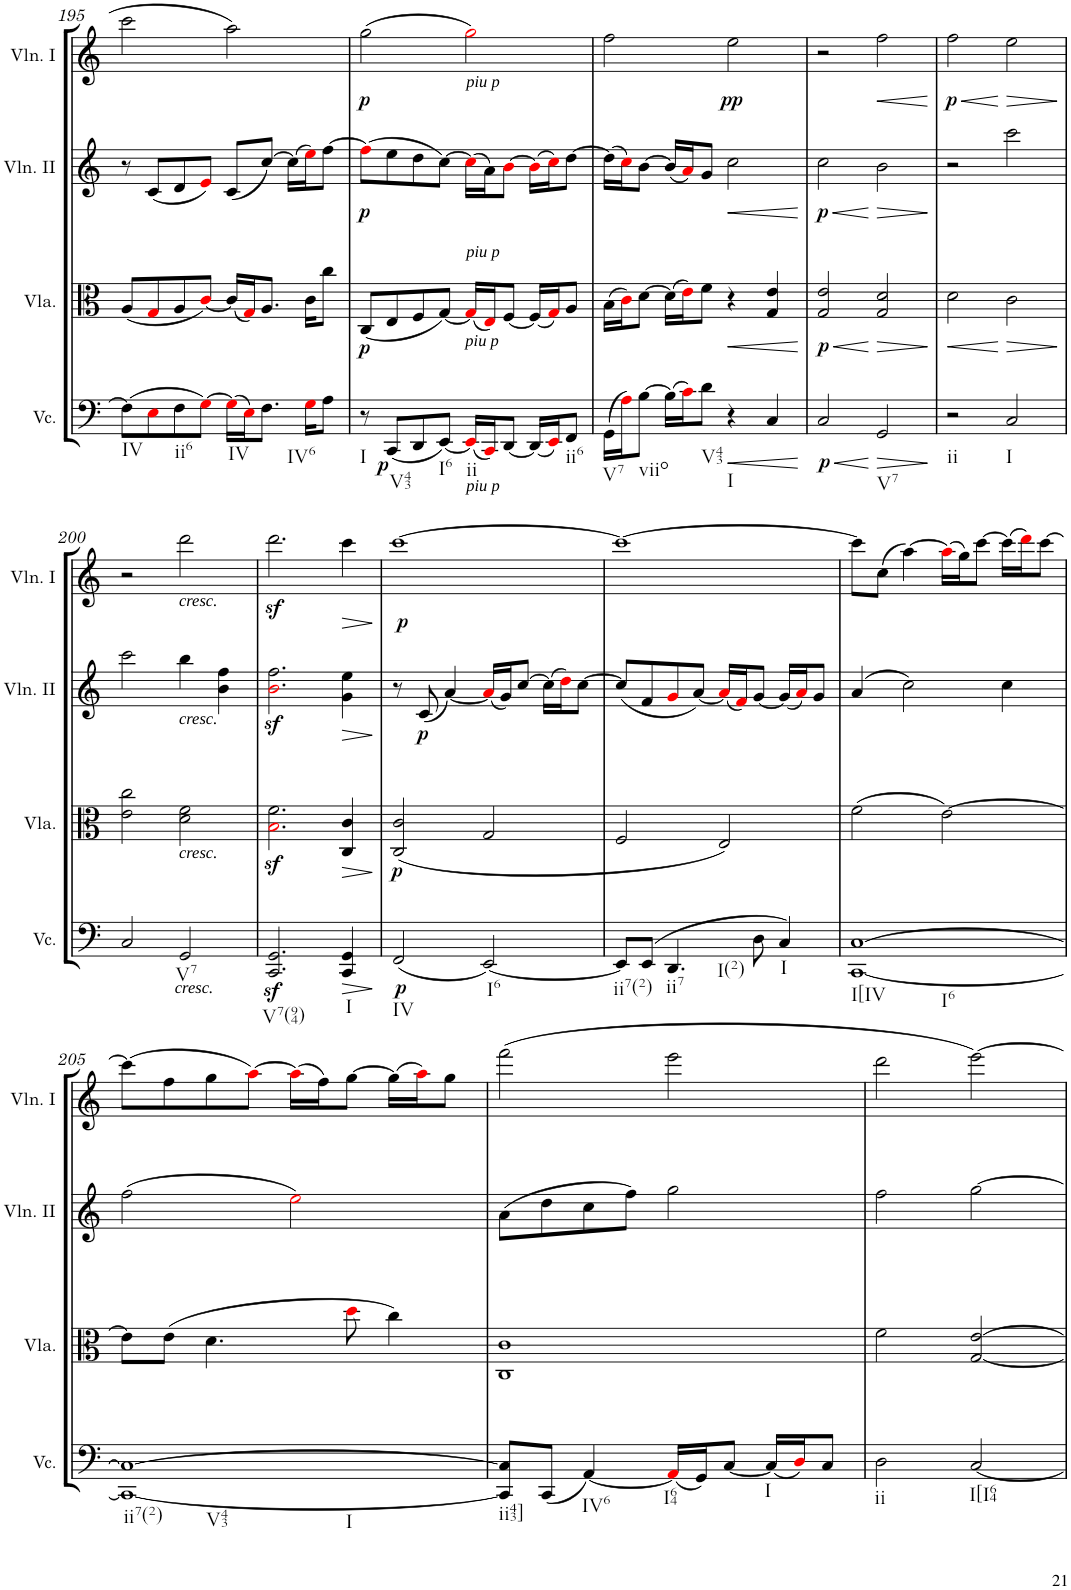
**kern	**dynam	**kern	**dynam	**kern	**dynam	**kern	**dynam
*part4	*part4	*part3	*part3	*part2	*part2	*part1	*part1
*staff4	*staff4	*staff3	*staff3	*staff2	*staff2	*staff1	*staff1
*I"Violoncello	*	*I"Viola	*	*I"Violin II	*	*I"Violin I	*
*I'Vc.	*	*I'Vla.	*	*I'Vln. II	*	*I'Vln. I	*
!!LO:PB:g=z
*clefC4	*	*clefC3	*	*clefG2	*	*clefG2	*
*k[]	*	*k[]	*	*k[]	*	*k[]	*
*M4/4	*	*M4/4	*	*M4/4	*	*M4/4	*
*met(c)	*	*met(c)	*	*met(c)	*	*met(c)	*
=195	=195	=195	=195	=195	=195	=195	=195
!LO:TX:b:t=IV	!	!	!	!	!	!	!
(8F\L]	.	(8A/L	.	8r	.	2ccc\	.
8Ei\	.	8Gi/	.	(8c/L	.	.	.
!LO:TX:b:t=ii6	!	!	!	!	!	!	!
8F\	.	8A/	.	8d/	.	.	.
[8Gi\J)	.	[8ci/J)	.	8ei/J)	.	.	.
!LO:TX:b:t=IV	!	!	!	!	!	!	!
(16Gi\LL]	.	(16c/LL]	.	(8c/L	.	2aa\	.
16Ei\J)	.	16Gi/J)	.	.	.	.	.
!LO:TX:b:t=IV6	!	!	!	!	!	!	!
8.F\J	.	8.A/J	.	[8cc/J)	.	.	.
.	.	.	.	(16cc\LL]	.	.	.
16Gi\KL	.	16c\KL	.	16eei\J)	.	.	.
8A\J	.	8cc\J	.	[8ff\J	.	.	.
=196	=196	=196	=196	=196	=196	=196	=196
!LO:TX:b:t=I	!	!	!	!	!	!	!
!	!	!	!LO:DY:b	!	!LO:DY:b	!	!LO:DY:b
8r	.	(8C/L	p	(8ffi\L]	p	(2gg\	p
!	!LO:DY:b	!	!	!	!	!	!
(8CC/L	p	8E/	.	8ee\	.	.	.
!LO:TX:b:t=V43	!	!	!	!	!	!	!
8DD/	.	8F/	.	8dd\	.	.	.
!LO:TX:b:t=I6	!	!	!	!	!	!	!
[8EE/J)	.	[8G/J)	.	[8cc\J)	.	.	.
!	!	!	!	!	!	!LO:TX:b:i:t=piu p	!
!	!	!LO:TX:a:i:t=piu p	!	!	!	!	!
!	!	!LO:TX:b:i:t=piu p	!	!	!	!	!
!LO:TX:b:i:t=piu p	!	!	!	!	!	!	!
!LO:TX:b:t=ii	!	!	!	!	!	!	!
(16EEi/LL]	.	(16Gi/LL]	.	(16cci\LL]	.	2ggi\)	.
16CCi/J)	.	16Ei/J)	.	16a\J)	.	.	.
[8DD/J	.	[8F/J	.	[8bi\J	.	.	.
(16DD/LL]	.	(16F/LL]	.	(16bi\LL]	.	.	.
16EEi/J)	.	16Gi/J)	.	16cci\J)	.	.	.
!LO:TX:b:t=ii6	!	!	!	!	!	!	!
8FF/J	.	8A/J	.	[8dd\J	.	.	.
=197	=197	=197	=197	=197	=197	=197	=197
!LO:TX:b:t=V7	!	!	!	!	!	!	!
(16GG\LL	.	(16B\LL	.	(16dd\LL]	.	2ff\	.
16Ai\J)	.	16ci\J)	.	16cci\J)	.	.	.
!LO:TX:b:t=viio	!	!	!	!	!	!	!
[8B\J	.	[8d\J	.	[8b\J	.	.	.
(16B\LL]	.	(16d\LL]	.	(16b/LL]	.	.	.
16ci\J)	.	16ei\J)	.	16ai/J)	.	.	.
!LO:TX:b:t=V43	!	!	!	!	!	!	!
8d\J	.	8f\J	.	8g/J	.	.	.
!LO:TX:b:t=I	!	!	!	!	!	!	!
!	!LO:HP:b	!	!LO:HP:b	!	!LO:HP:b	!	!LO:DY:b
4r	<	4r	<	2cc\	<	2ee\	pp
4C/	.	4G/ 4e/	.	.	.	.	.
.	[	.	[	.	[	.	.
=198	=198	=198	=198	=198	=198	=198	=198
!	!LO:HP:b	!	!LO:HP:b	!	!LO:HP:b	!	!
!	!LO:DY:n=1:b	!	!LO:DY:n=1:b	!	!LO:DY:n=1:b	!	!
2C/	< p	2G/ 2e/	< p	2cc\	< p	2r	.
!LO:TX:b:t=V7	!	!	!	!	!	!	!
!	!LO:HP:n=1:b	!	!LO:HP:n=1:b	!	!LO:HP:n=1:b	!	!LO:HP:b
2GG/	[ >	2G/ 2d/	[ >	2b\	[ >	2ff\	<
.	]	.	]	.	]	.	[
=199	=199	=199	=199	=199	=199	=199	=199
!LO:TX:b:t=ii	!	!	!	!	!	!	!
!	!	!	!LO:HP:b	!	!	!	!LO:HP:b
!	!	!	!	!	!	!	!LO:DY:n=1:b
2r	.	2d\	<	2r	.	2ff\	< p
!LO:TX:b:t=I	!	!	!	!	!	!	!
!	!	!	!LO:HP:n=1:b	!	!	!	!LO:HP:n=1:b
2C/	.	2c\	[ >	2ccc\	.	2ee\	[ >
.	.	.	]	.	.	.	]
!!LO:LB:g=z
=200	=200	=200	=200	=200	=200	=200	=200
2C/	.	2e\ 2cc\	.	2ccc\	.	2r	.
!	!	!	!	!	!	!LO:TX:b:i:t=cresc.	!
!	!	!	!	!LO:TX:b:i:t=cresc.	!	!	!
!	!	!LO:TX:b:i:t=cresc.	!	!	!	!	!
!LO:TX:b:i:t=cresc.	!	!	!	!	!	!	!
!LO:TX:b:t=V7	!	!	!	!	!	!	!
2GG/	.	2d\ 2f\	.	4bb\	.	2ddd\	.
.	.	.	.	4b\ 4ff\	.	.	.
=201	=201	=201	=201	=201	=201	=201	=201
!LO:TX:b:t=V7(94)	!	!	!	!	!	!	!
2.CC/z< 2.GG/z<	.	2.Bi\z< 2.f\z<	.	2.bi\z< 2.ff\z<	.	2.dddz<\	.
!LO:TX:b:t=I	!	!	!	!	!	!	!
!	!LO:HP:b	!	!LO:HP:b	!	!LO:HP:b	!	!LO:HP:b
4CC/ 4GG/	>	4C/ 4c/	>	4g\ 4ee\	>	4ccc\	>
.	]	.	]	.	]	.	]
=202	=202	=202	=202	=202	=202	=202	=202
!LO:TX:b:t=IV	!	!	!	!	!	!	!
!	!LO:DY:b	!	!LO:DY:b	!	!	!	!LO:DY:b
(2FF/	p	(2C/ 2c/	p	8r	.	[1ccc	p
!	!	!	!	!	!LO:DY:b	!	!
.	.	.	.	(8c/	p	.	.
.	.	.	.	[4a/)	.	.	.
!LO:TX:b:t=I6	!	!	!	!	!	!	!
[2EE/)	.	2G/	.	(16ai/LL]	.	.	.
.	.	.	.	16g/J)	.	.	.
.	.	.	.	[8cc/J	.	.	.
.	.	.	.	(16cc\LL]	.	.	.
.	.	.	.	16ddi\J)	.	.	.
.	.	.	.	[8cc\J	.	.	.
=203	=203	=203	=203	=203	=203	=203	=203
!LO:TX:b:t=ii7(2)	!	!	!	!	!	!	!
8EE/L]	.	2F/	.	(8cc/L]	.	1ccc_	.
(8EE/J	.	.	.	8f/	.	.	.
!LO:TX:b:t=ii7	!	!	!	!	!	!	!
!LO:TX:b:t=I(2)	!	!	!	!	!	!	!
4.DD/	.	.	.	8gi/	.	.	.
.	.	.	.	[8a/J)	.	.	.
.	.	2E/)	.	(16ai/LL]	.	.	.
.	.	.	.	16fi/J)	.	.	.
8D\	.	.	.	[8g/J	.	.	.
!LO:TX:b:t=I	!	!	!	!	!	!	!
4C/)	.	.	.	(16g/LL]	.	.	.
.	.	.	.	16ai/J)	.	.	.
.	.	.	.	8g/J	.	.	.
=204	=204	=204	=204	=204	=204	=204	=204
!LO:TX:b:t=I[IV	!	!	!	!	!	!	!
!LO:TX:b:t=I6	!	!	!	!	!	!	!
[1CC [1C	.	(2f\	.	(4a/	.	8ccc\L]	.
.	.	.	.	.	.	(8cc\J	.
.	.	.	.	2cc\)	.	[4aa\)	.
.	.	[2e\)	.	.	.	(16aai\LL]	.
.	.	.	.	.	.	16gg\J)	.
.	.	.	.	.	.	[8ccc\J	.
.	.	.	.	4cc\	.	(16ccc\LL]	.
.	.	.	.	.	.	16dddi\J)	.
.	.	.	.	.	.	[8ccc\J	.
!!LO:LB:g=z
=205	=205	=205	=205	=205	=205	=205	=205
!LO:TX:b:t=ii7(2)	!	!	!	!	!	!	!
!LO:TX:b:t=V43	!	!	!	!	!	!	!
!LO:TX:b:t=I	!	!	!	!	!	!	!
1CC_ 1C_	.	8e\L]	.	(2ff\	.	(8ccc\L]	.
.	.	(8e\J	.	.	.	8ff\	.
.	.	4.d\	.	.	.	8gg\	.
.	.	.	.	.	.	[8aai\J)	.
.	.	.	.	2eei\)	.	(16aai\LL]	.
.	.	.	.	.	.	16ff\J)	.
.	.	8ddi\	.	.	.	[8gg\J	.
.	.	4cc\)	.	.	.	(16gg\LL]	.
.	.	.	.	.	.	16aai\J)	.
.	.	.	.	.	.	8gg\J	.
=206	=206	=206	=206	=206	=206	=206	=206
!LO:TX:b:t=ii43]	!	!	!	!	!	!	!
8CC/] 8C/]L	.	1C 1c	.	(8a\L	.	(2fff\	.
(8CC/J	.	.	.	8dd\	.	.	.
!LO:TX:b:t=IV6	!	!	!	!	!	!	!
[4AA/)	.	.	.	8cc\	.	.	.
.	.	.	.	8ff\J)	.	.	.
!LO:TX:b:t=I64	!	!	!	!	!	!	!
(16AAi/LL]	.	.	.	2gg\	.	2eee\	.
16GG/J)	.	.	.	.	.	.	.
[8C/J	.	.	.	.	.	.	.
!LO:TX:b:t=I	!	!	!	!	!	!	!
(16C/LL]	.	.	.	.	.	.	.
16Di/J)	.	.	.	.	.	.	.
8C/J	.	.	.	.	.	.	.
=207	=207	=207	=207	=207	=207	=207	=207
!LO:TX:b:t=ii	!	!	!	!	!	!	!
2D\	.	2f\	.	2ff\	.	2ddd\	.
!LO:TX:b:t=I[I64	!	!	!	!	!	!	!
[2C/	.	[2G/ [2e/	.	[2gg\	.	[2eee\)	.
=	=	=	=	=	=	=	=
*-	*-	*-	*-	*-	*-	*-	*-
